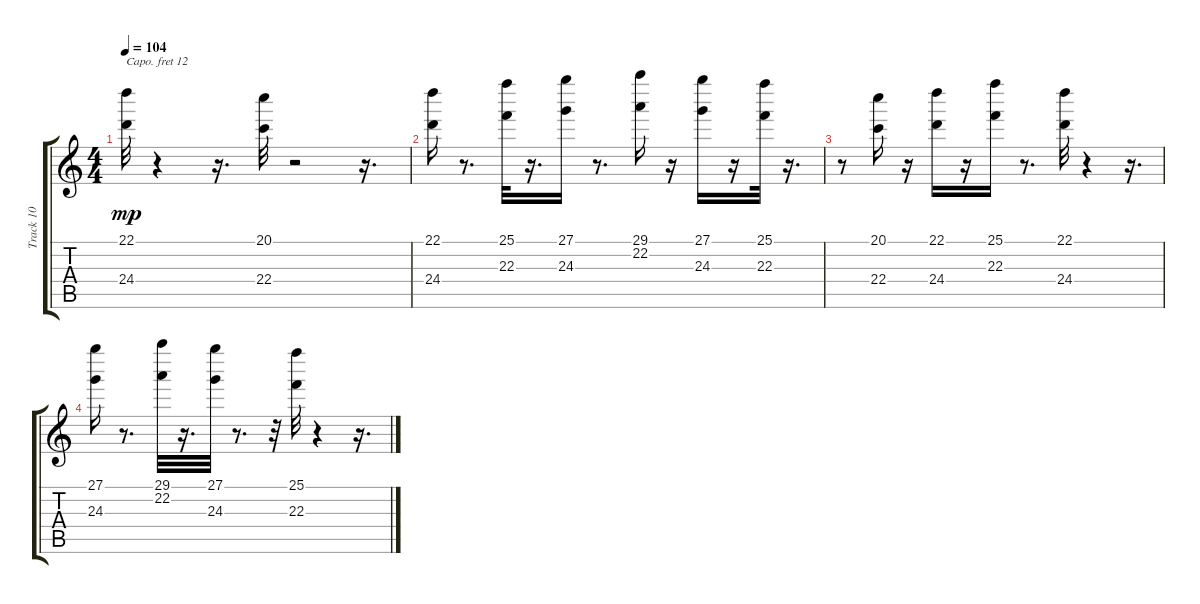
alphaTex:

\track ("Track 10" "Track 10") {instrument fx7echoes}
\staff {score tabs}
\capo 12
\tuning (E4 B3 G3 D3 A2 E2) {hide}
\ts (4 4)
\tempo 104
\clef g2
\ks c
(22.1 24.4).32{dy mp} r.4 r.16{d} (20.1 22.4).32 r.2 r.16{d} |
(22.1 24.4).16 r.8{d} (25.1 22.3).32 r.16{d} (27.1 24.3).16 r.8{d} (29.1 22.2).16 r.16 (27.1 24.3).16 r.16 (25.1 22.3).32 r.16{d} |
r.8 (20.1 22.4).16 r.16 (22.1 24.4).16 r.16 (25.1 22.3).16 r.8{d} (22.1 24.4).32 r.4 r.16{d} |
(27.1 24.3).16 r.8{d} (29.1 22.2).32 r.16{d} (27.1 24.3).32 r.8{d} r.32 (25.1 22.3).32 r.4 r.16{d}
